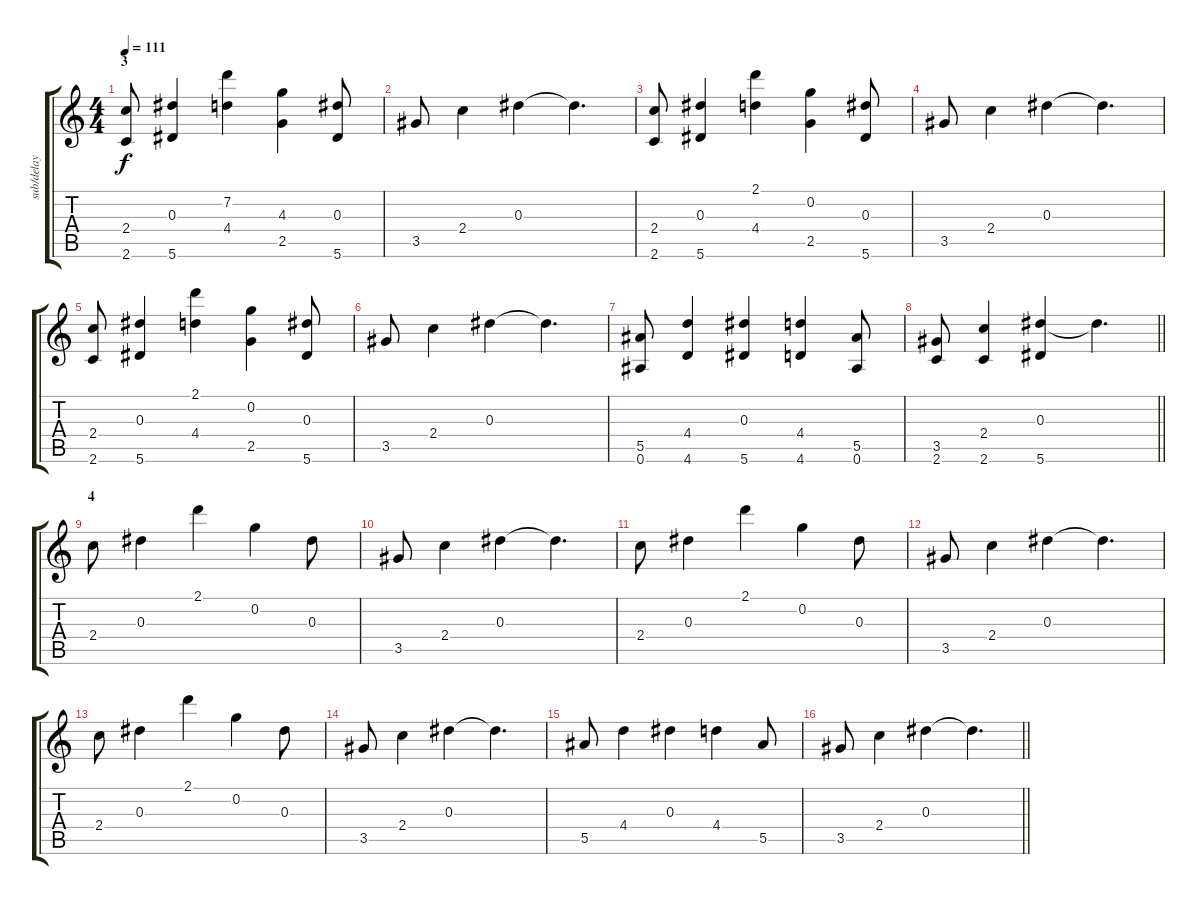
\track ("sub/delay guitar" "sub/delay ") {mute instrument electricguitarjazz}
\staff {score tabs}
\tuning (C5 G4 Eb4 Bb3 F3 Bb2) {hide}
\ts (4 4)
\section ("" "3")
\tempo 111
\clef g2
\ks c
(2.4 2.6).8{dy f} (0.3 5.6).4 (7.2 4.4).4 (4.3 2.5).4 (0.3 5.6).8 |
3.5.8 2.4.4 0.3.4 0.3{t}.4{d} |
(2.4 2.6).8 (0.3 5.6).4 (2.1 4.4).4 (0.2 2.5).4 (0.3 5.6).8 |
3.5.8 2.4.4 0.3.4 0.3{t}.4{d} |
(2.4 2.6).8 (0.3 5.6).4 (2.1 4.4).4 (0.2 2.5).4 (0.3 5.6).8 |
3.5.8 2.4.4 0.3.4 0.3{t}.4{d} |
(5.5 0.6).8 (4.4 4.6).4 (0.3 5.6).4 (4.4 4.6).4 (5.5 0.6).8 |
\barLineRight lightlight
(3.5 2.6).8 (2.4 2.6).4 (0.3 5.6).4 0.3{t}.4{d} |
\section ("" "4")
2.4.8 0.3.4 2.1.4 0.2.4 0.3.8 |
3.5.8 2.4.4 0.3.4 0.3{t}.4{d} |
2.4.8 0.3.4 2.1.4 0.2.4 0.3.8 |
3.5.8 2.4.4 0.3.4 0.3{t}.4{d} |
2.4.8 0.3.4 2.1.4 0.2.4 0.3.8 |
3.5.8 2.4.4 0.3.4 0.3{t}.4{d} |
5.5.8 4.4.4 0.3.4 4.4.4 5.5.8 |
\barLineRight lightlight
3.5.8 2.4.4 0.3.4 0.3{t}.4{d}
